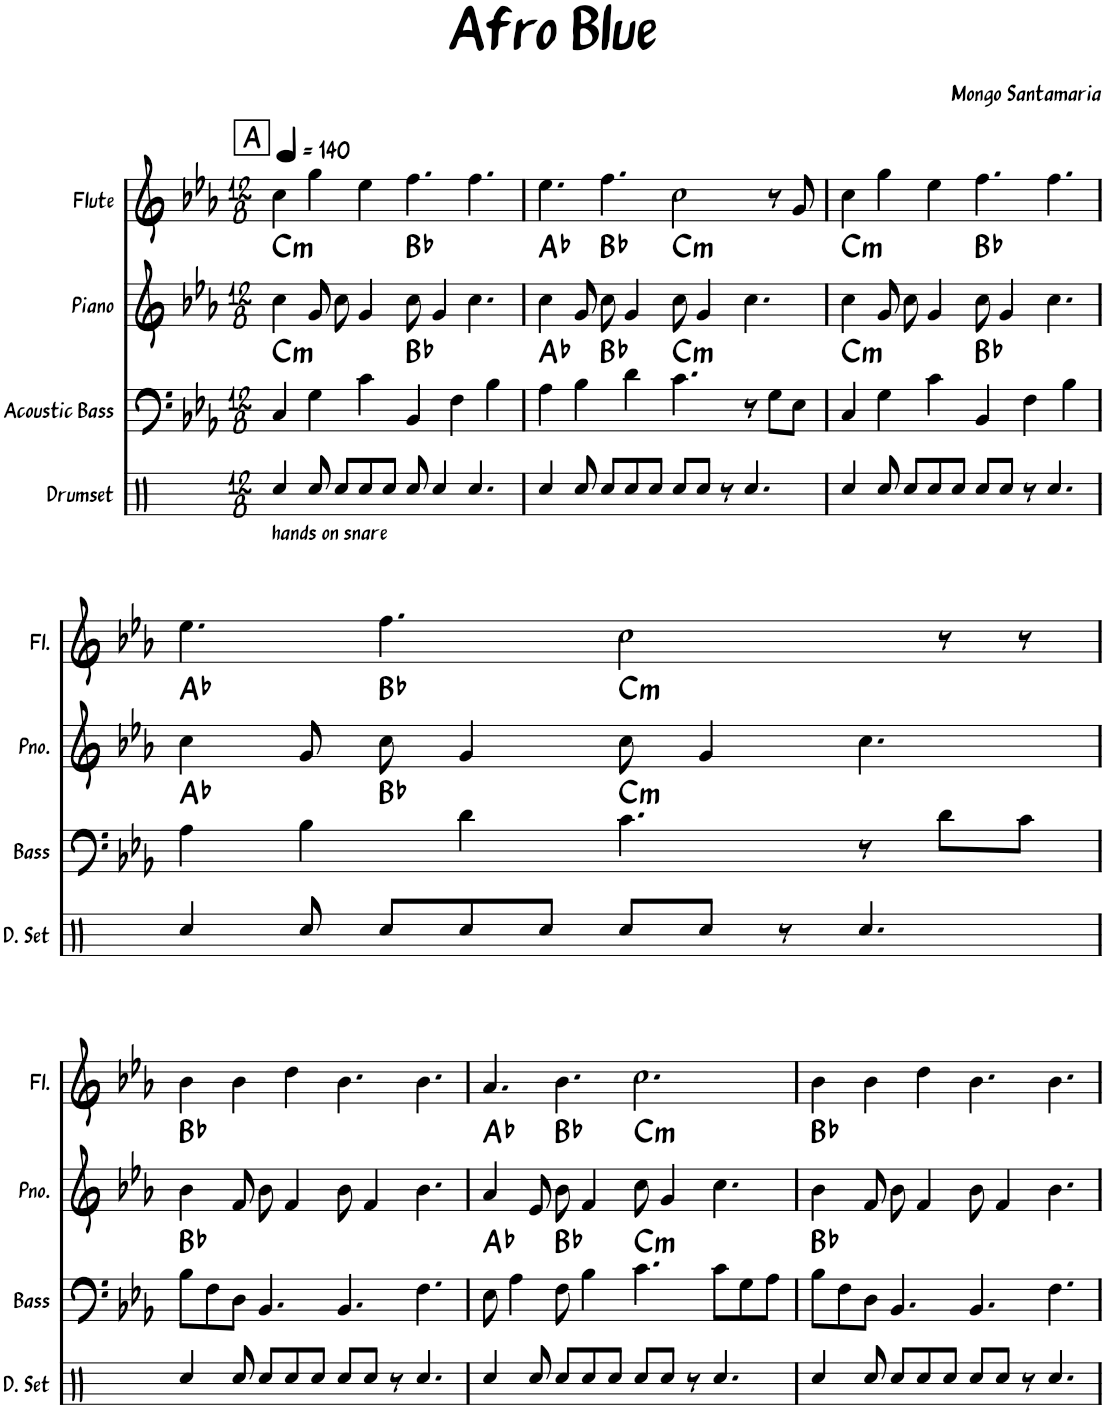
**kern	**kern	**harte	**kern	**harte	**kern
*part4	*part3	*part3	*part2	*part2	*part1
*staff4	*staff3	*	*staff2	*	*staff1
*I"Drumset	*I"Acoustic Bass	*	*I"Piano	*	*I"Flute
*I'D. Set	*I'Bass	*	*I'Pno.	*	*I'Fl.
*clefX	*clefF4	*	*clefG2	*	*clefG2
*	*Trd7c12	*	*	*	*
*k[]	*k[b-e-a-]	*	*k[b-e-a-]	*	*k[b-e-a-]
*M12/8	*M12/8	*	*M12/8	*	*M12/8
*MM140	*MM140	*	*MM140	*	*MM140
!!LO:REH:place=s1:a:B:rj:fs=14:t=A
=1	=1	=1	=1	=1	=1
!LO:TX:b:t=hands on snare	!	!LO:H:kt=m	!	!LO:H:kt=m	!
4Rcc/	4C/	C:min	4cc\	C:min	4cc\
8Rcc/	4G\	.	8g/	.	4gg\
8Rcc/L	.	.	8cc\	.	.
8Rcc/	4c\	.	4g/	.	4ee-\
8Rcc/J	.	.	.	.	.
8Rcc/	4BB-/	Bb:maj	8cc\	Bb:maj	4.ff\
4Rcc/	.	.	4g/	.	.
.	4F\	.	.	.	.
4.Rcc/	.	.	4.cc\	.	4.ff\
.	4B-\	.	.	.	.
=2	=2	=2	=2	=2	=2
*	*^	*	*	*	*
4Rcc/	4A-\	4.ryy	Ab:maj	4cc\	Ab:maj	4.ee-\
8Rcc/	4B-\	.	.	8g/	.	.
8Rcc/L	.	1ryy	Bb:maj	8cc\	Bb:maj	4.ff\
8Rcc/	4d\	.	.	4g/	.	.
8Rcc/J	.	.	.	.	.	.
!	!	!	!LO:H:kt=m	!	!LO:H:kt=m	!
8Rcc/L	4.c\	.	C:min	8cc\	C:min	2cc\
8Rcc/J	.	.	.	4g/	.	.
8r	.	.	.	.	.	.
4.Rcc/	8r	.	.	4.cc\	.	.
.	8G\L	.	.	.	.	8r
.	8E-\J	8ryy	.	.	.	8g/
=3	=3	=3	=3	=3	=3	=3
!	!	!	!LO:H:kt=m	!	!LO:H:kt=m	!
*	*v	*v	*	*	*	*
4Rcc/	4C/	C:min	4cc\	C:min	4cc\
8Rcc/	4G\	.	8g/	.	4gg\
8Rcc/L	.	.	8cc\	.	.
8Rcc/	4c\	.	4g/	.	4ee-\
8Rcc/J	.	.	.	.	.
8Rcc/L	4BB-/	Bb:maj	8cc\	Bb:maj	4.ff\
8Rcc/J	.	.	4g/	.	.
8r	4F\	.	.	.	.
4.Rcc/	.	.	4.cc\	.	4.ff\
.	4B-\	.	.	.	.
!!LO:LB:g=z
=4	=4	=4	=4	=4	=4
*	*^	*	*	*	*
4Rcc/	4A-\	4.ryy	Ab:maj	4cc\	Ab:maj	4.ee-\
8Rcc/	4B-\	.	.	8g/	.	.
8Rcc/L	.	1ryy	Bb:maj	8cc\	Bb:maj	4.ff\
8Rcc/	4d\	.	.	4g/	.	.
8Rcc/J	.	.	.	.	.	.
!	!	!	!LO:H:kt=m	!	!LO:H:kt=m	!
8Rcc/L	4.c\	.	C:min	8cc\	C:min	2cc\
8Rcc/J	.	.	.	4g/	.	.
8r	.	.	.	.	.	.
4.Rcc/	8r	.	.	4.cc\	.	.
.	8d\L	.	.	.	.	8r
.	8c\J	8ryy	.	.	.	8r
*	*v	*v	*	*	*	*
!!LO:LB:g=z
=5	=5	=5	=5	=5	=5
4Rcc/	8B-\L	Bb:maj	4b-\	Bb:maj	4b-\
.	8F\	.	.	.	.
8Rcc/	8D\J	.	8f/	.	4b-\
8Rcc/L	4.BB-/	.	8b-\	.	.
8Rcc/	.	.	4f/	.	4dd\
8Rcc/J	.	.	.	.	.
8Rcc/L	4.BB-/	.	8b-\	.	4.b-\
8Rcc/J	.	.	4f/	.	.
8r	.	.	.	.	.
4.Rcc/	4.F\	.	4.b-\	.	4.b-\
=6	=6	=6	=6	=6	=6
4Rcc/	8E-\	Ab:maj	4a-/	Ab:maj	4.a-/
.	4A-\	.	.	.	.
8Rcc/	.	.	8e-/	.	.
8Rcc/L	8F\	Bb:maj	8b-\	Bb:maj	4.b-\
8Rcc/	4B-\	.	4f/	.	.
8Rcc/J	.	.	.	.	.
!	!	!LO:H:kt=m	!	!LO:H:kt=m	!
8Rcc/L	4.c\	C:min	8cc\	C:min	2.cc\
8Rcc/J	.	.	4g/	.	.
8r	.	.	.	.	.
4.Rcc/	8c\L	.	4.cc\	.	.
.	8G\	.	.	.	.
.	8A-\J	.	.	.	.
=7	=7	=7	=7	=7	=7
4Rcc/	8B-\L	Bb:maj	4b-\	Bb:maj	4b-\
.	8F\	.	.	.	.
8Rcc/	8D\J	.	8f/	.	4b-\
8Rcc/L	4.BB-/	.	8b-\	.	.
8Rcc/	.	.	4f/	.	4dd\
8Rcc/J	.	.	.	.	.
8Rcc/L	4.BB-/	.	8b-\	.	4.b-\
8Rcc/J	.	.	4f/	.	.
8r	.	.	.	.	.
4.Rcc/	4.F\	.	4.b-\	.	4.b-\
=	=	=	=	=	=
*-	*-	*-	*-	*-	*-
